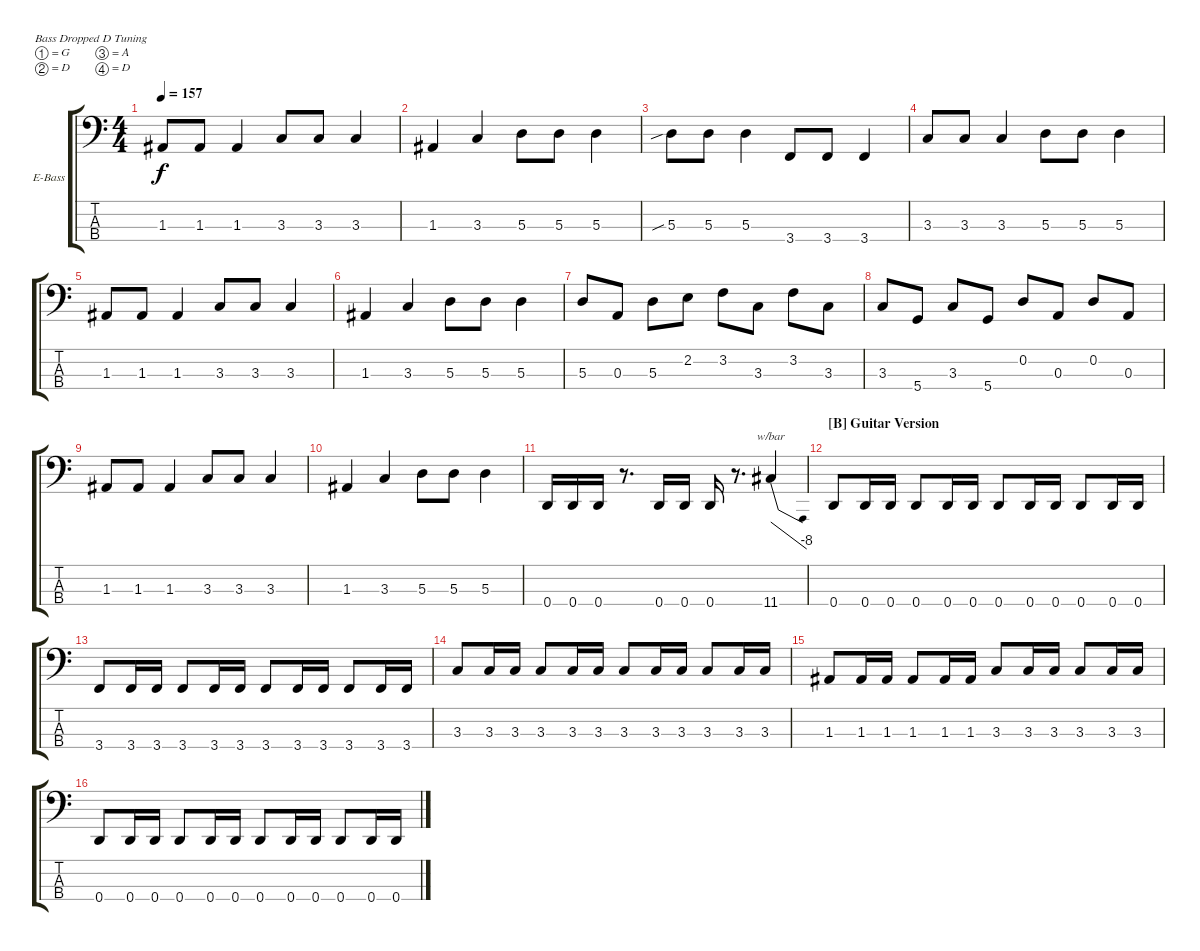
\defaultSystemsLayout 4
\bracketExtendMode groupsimilarinstruments
\firstSystemTrackNameOrientation horizontal
\otherSystemsTrackNameOrientation horizontal
\track ("Bass - Gray" "E-Bass") {instrument electricbassfinger}
\staff {score tabs}
\tuning (G2 D2 A1 D1)
\ts (4 4)
\tempo 157
\clef f4
\ks c
1.3.8{dy f} 1.3.8 1.3.4 3.3.8 3.3.8 3.3.4 |
1.3.4 3.3.4 5.3.8 5.3.8 5.3.4 |
5.3{sib}.8 5.3.8 5.3.4 3.4.8 3.4.8 3.4.4 |
3.3.8 3.3.8 3.3.4 5.3.8 5.3.8 5.3.4 |
1.3.8 1.3.8 1.3.4 3.3.8 3.3.8 3.3.4 |
1.3.4 3.3.4 5.3.8 5.3.8 5.3.4 |
5.3.8 0.3.8 5.3.8 2.2.8 3.2.8 3.3.8 3.2.8 3.3.8 |
3.3.8 5.4.8 3.3.8 5.4.8 0.2.8 0.3.8 0.2.8 0.3.8 |
1.3.8 1.3.8 1.3.4 3.3.8 3.3.8 3.3.4 |
1.3.4 3.3.4 5.3.8 5.3.8 5.3.4 |
0.4.16 0.4.16 0.4.16 r.8{d} 0.4.16 0.4.16 0.4.16 r.8{d} 11.4.4{tbe (dive default 0 0 59.4 -32)} |
\section ("B" "Guitar Version")
0.4.8 0.4.16 0.4.16 0.4.8 0.4.16 0.4.16 0.4.8 0.4.16 0.4.16 0.4.8 0.4.16 0.4.16 |
3.4.8 3.4.16 3.4.16 3.4.8 3.4.16 3.4.16 3.4.8 3.4.16 3.4.16 3.4.8 3.4.16 3.4.16 |
3.3.8 3.3.16 3.3.16 3.3.8 3.3.16 3.3.16 3.3.8 3.3.16 3.3.16 3.3.8 3.3.16 3.3.16 |
1.3.8 1.3.16 1.3.16 1.3.8 1.3.16 1.3.16 3.3.8 3.3.16 3.3.16 3.3.8 3.3.16 3.3.16 |
0.4.8 0.4.16 0.4.16 0.4.8 0.4.16 0.4.16 0.4.8 0.4.16 0.4.16 0.4.8 0.4.16 0.4.16
